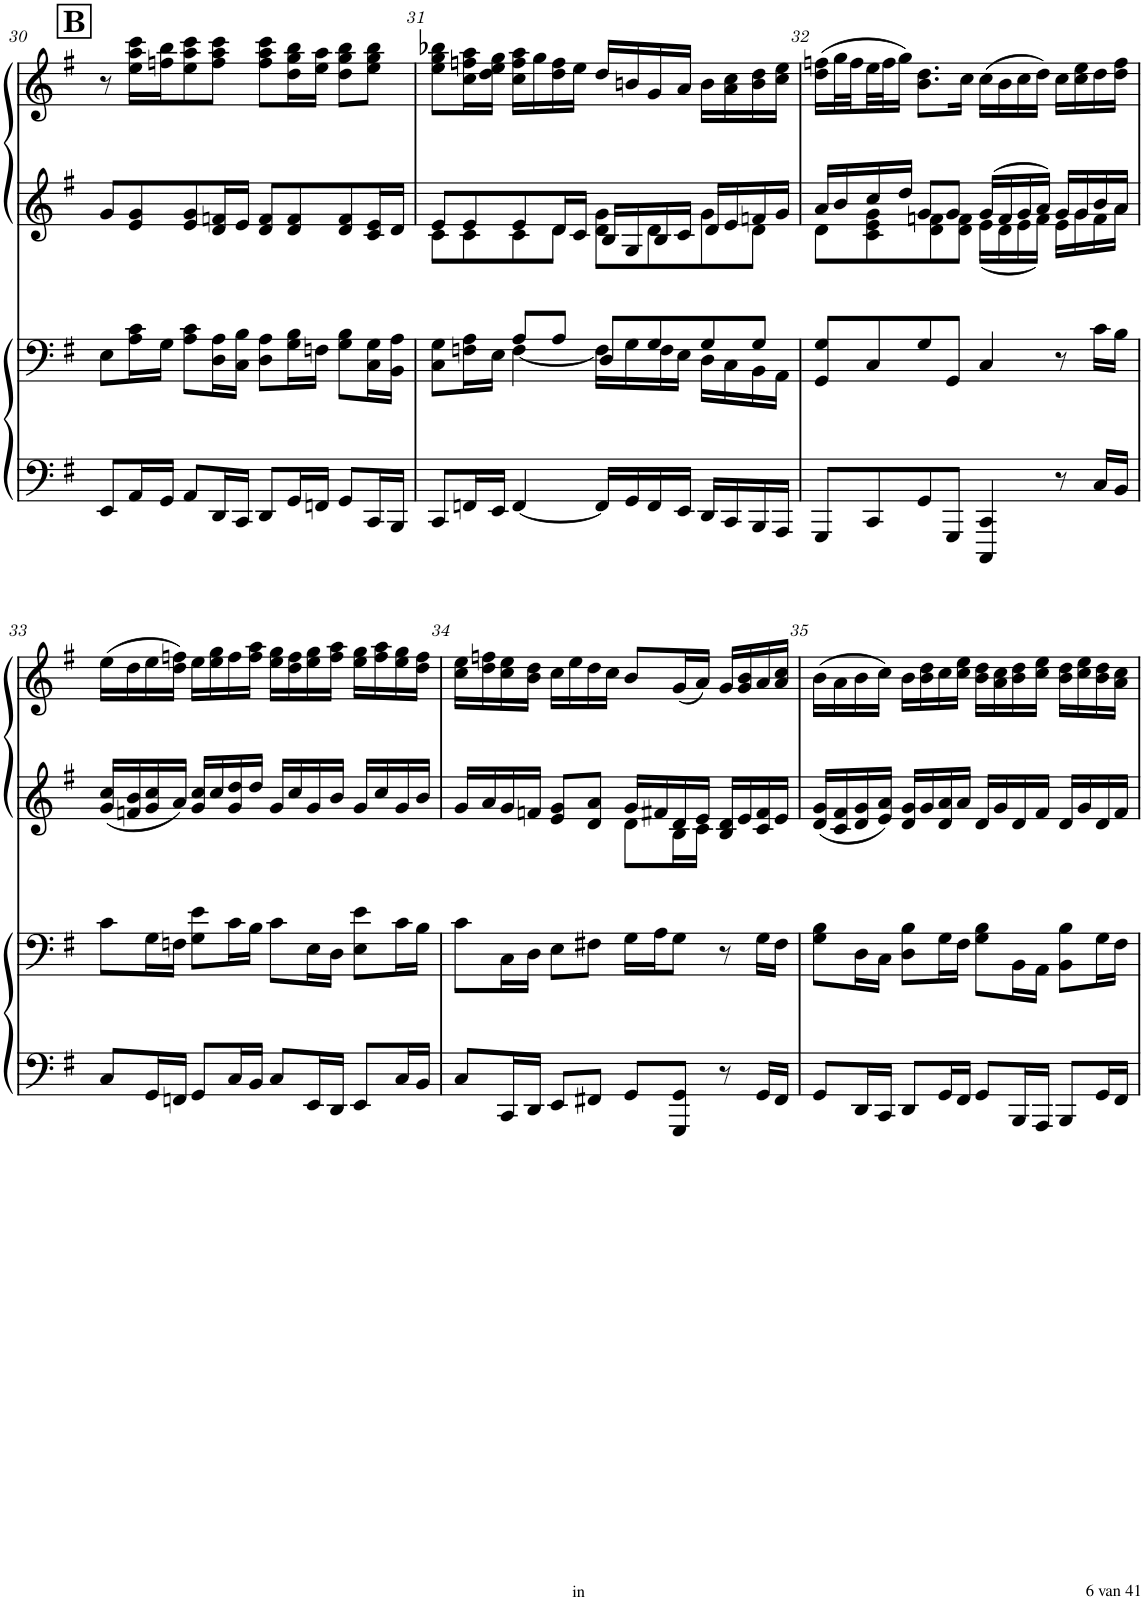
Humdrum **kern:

**kern	**kern	**kern	**kern
*part2	*part2	*part1	*part1
*staff4	*staff3	*staff2	*staff1
*I"Secondo	*	*I"Primo	*
!!LO:PB:g=z
*clefF4	*clefF4	*clefG2	*clefG2
*k[f#]	*k[f#]	*k[f#]	*k[f#]
*M2/2	*M2/2	*M2/2	*M2/2
*met(c|)	*met(c|)	*met(c|)	*met(c|)
!!LO:REH:place=s1:a:B:cj:fs=14:t=B
=30	=30	=30	=30
8EE/L	8E\L	8g/L	8r
16AA/L	16A\ 16c\L	8e/ 8g/	16ee\ 16aa\ 16ccc\LL
16GG/JJ	16G\JJ	.	16ffn\ 16bb\J
8AA/L	8A\ 8c\L	8e/ 8g/	8ee\ 8aa\ 8ccc\
16DD/L	16D\ 16A\L	16d/ 16fn/L	8ff\ 8aa\ 8ccc\J
16CC/JJ	16C\ 16B\JJ	16e/JJ	.
8DD/L	8D\ 8A\L	8d/ 8f/L	8ff\ 8aa\ 8ccc\L
16GG/L	16G\ 16B\L	8d/ 8f/	16dd\ 16gg\ 16bb\L
16FFn/JJ	16Fn\JJ	.	16ee\ 16aa\JJ
8GG/L	8G\ 8B\L	8d/ 8f/	8dd\ 8gg\ 8bb\L
16CC/L	16C\ 16G\L	16c/ 16e/L	8ee\ 8gg\ 8bb\J
16BBB/JJ	16BB\ 16A\JJ	16d/JJ	.
=31	=31	=31	=31
*	*^	*^	*
8CC/L	8C\ 8G\L	4ryy	8e/L	8c\L	8ee\ 8gg\ 8bb-X\L
16FFn/L	16Fn\ 16A\L	.	8e/	8c\	16cc\ 16ffn\ 16aa\L
16EE/JJ	16E\JJ	.	.	.	16dd\ 16ee\ 16gg\JJ
[4FF/	8A/L	[4F\	8e/	8c\	16cc\ 16ff\ 16aa\LL
.	.	.	.	.	16gg\
.	8A/J	.	16d/L	8d\J	16dd\ 16ff\
.	.	.	16c/JJ	.	16ee\JJ
16FF/LL]	8D/L	16F\LL]	16B/LL	8d\ 8g\L	16dd/LL
16GG/	.	16G\	16G/	.	16bn/
16FF/	8G/	16F\	16B/	8d\	16g/
16EE/JJ	.	16E\JJ	16c/JJ	.	16a/JJ
16DD/LL	8G/	16D\LL	16d/LL	8g\	16b\LL
16CC/	.	16C\	16e/	.	16a\ 16cc\
16BBB/	8G/J	16BB\	16fn/	8d\J	16b\ 16dd\
16AAA/JJ	.	16AA\JJ	16g/JJ	.	16cc\ 16ee\JJ
*	*v	*v	*	*	*
=32	=32	=32	=32	=32
8GGG/L	8GG/ 8G/L	16a/LL	8d\L	(16dd\ 16ffn\LL
.	.	16b/	.	32gg\L
.	.	.	.	32ff\
8CC/	8C/	16cc/	8c\ 8e\ 8g\	32ee\
.	.	.	.	32ff\J
.	.	16dd/JJ	.	16gg\JJ)
8GG/	8G/	8g/L	8d\ 8fn\	8.b\ 8.dd\L
8GGG/J	8GG/J	8g/J	8d\ 8f\J	.
.	.	.	.	16cc\Jk
4CCC/ 4CC/	4C/	16g/LL	16e\LL	(16cc\LL
.	.	16f/	16d\	16b\
.	.	16g/	16e\	16cc\
.	.	16a/JJ	16f\JJ	16dd\JJ)
8r	8r	16g/LL	16e\LL	16cc\LL
.	.	16g/	16g\	16cc\ 16ee\
16C/LL	16c\LL	16b/	16f\	16dd\
16BB/JJ	16B\JJ	16a/JJ	16a\JJ	16dd\ 16ff\JJ
*	*	*v	*v	*
!!LO:LB:g=z
=33	=33	=33	=33
8C/L	8c\L	16g/ 16cc/LL	(16ee\LL
.	.	16fn/ 16b/	16dd\
16GG/L	16G\L	16g/ 16cc/	16ee\
16FFn/JJ	16Fn\JJ	16a/JJ	16dd\ 16ffn\JJ)
8GG/L	8G\ 8e\L	16g/ 16cc/LL	16ee\LL
.	.	16cc/	16ee\ 16gg\
16C/L	16c\L	16g/ 16dd/	16ff\
16BB/JJ	16B\JJ	16dd/JJ	16ff\ 16aa\JJ
8C/L	8c\L	16g/LL	16ee\ 16gg\LL
.	.	16cc/	16dd\ 16ff\
16EE/L	16E\L	16g/	16ee\ 16gg\
16DD/JJ	16D\JJ	16b/JJ	16ff\ 16aa\JJ
8EE/L	8E\ 8e\L	16g/LL	16ee\ 16gg\LL
.	.	16cc/	16ff\ 16aa\
16C/L	16c\L	16g/	16ee\ 16gg\
16BB/JJ	16B\JJ	16b/JJ	16dd\ 16ff\JJ
=34	=34	=34	=34
*	*	*^	*
8C/L	8c\L	16g/LL	2ryy	16cc\ 16ee\LL
.	.	16a/	.	16dd\ 16ffn\
16CC/L	16C\L	16g/	.	16cc\ 16ee\
16DD/JJ	16D\JJ	16fn/JJ	.	16b\ 16dd\JJ
8EE/L	8E\L	8e/ 8g/L	.	16cc\LL
.	.	.	.	16ee\
8FF#X/J	8F#X\J	8d/ 8a/J	.	16dd\
.	.	.	.	16cc\JJ
8GG/L	16G\LL	16g/LL	8d\L	8b/L
.	16A\J	16f#X/	.	.
8GGG/ 8GG/J	8G\J	16d/	16B\L	(16g/L
.	.	16e/JJ	16c\JJ	16a/JJ)
8r	8r	16B/ 16d/LL	4ryy	16g/LL
.	.	16e/	.	16g/ 16b/
16GG/LL	16G\LL	16c/ 16f#/	.	16a/
16FF#/JJ	16F#\JJ	16e/JJ	.	16a/ 16cc/JJ
*	*	*v	*v	*
=35	=35	=35	=35
8GG/L	8G\ 8B\L	16d/ 16g/LL	(16b\LL
.	.	16c/ 16f#/	16a\
16DD/L	16D\L	16d/ 16g/	16b\
16CC/JJ	16C\JJ	16e/ 16a/JJ	16cc\JJ)
8DD/L	8D\ 8B\L	16d/ 16g/LL	16b\LL
.	.	16g/	16b\ 16dd\
16GG/L	16G\L	16d/ 16a/	16cc\
16FF#/JJ	16F#\JJ	16a/JJ	16cc\ 16ee\JJ
8GG/L	8G\ 8B\L	16d/LL	16b\ 16dd\LL
.	.	16g/	16a\ 16cc\
16BBB/L	16BB\L	16d/	16b\ 16dd\
16AAA/JJ	16AA\JJ	16f#/JJ	16cc\ 16ee\JJ
8BBB/L	8BB\ 8B\L	16d/LL	16b\ 16dd\LL
.	.	16g/	16cc\ 16ee\
16GG/L	16G\L	16d/	16b\ 16dd\
16FF#/JJ	16F#\JJ	16f#/JJ	16a\ 16cc\JJ
=	=	=	=
*-	*-	*-	*-
